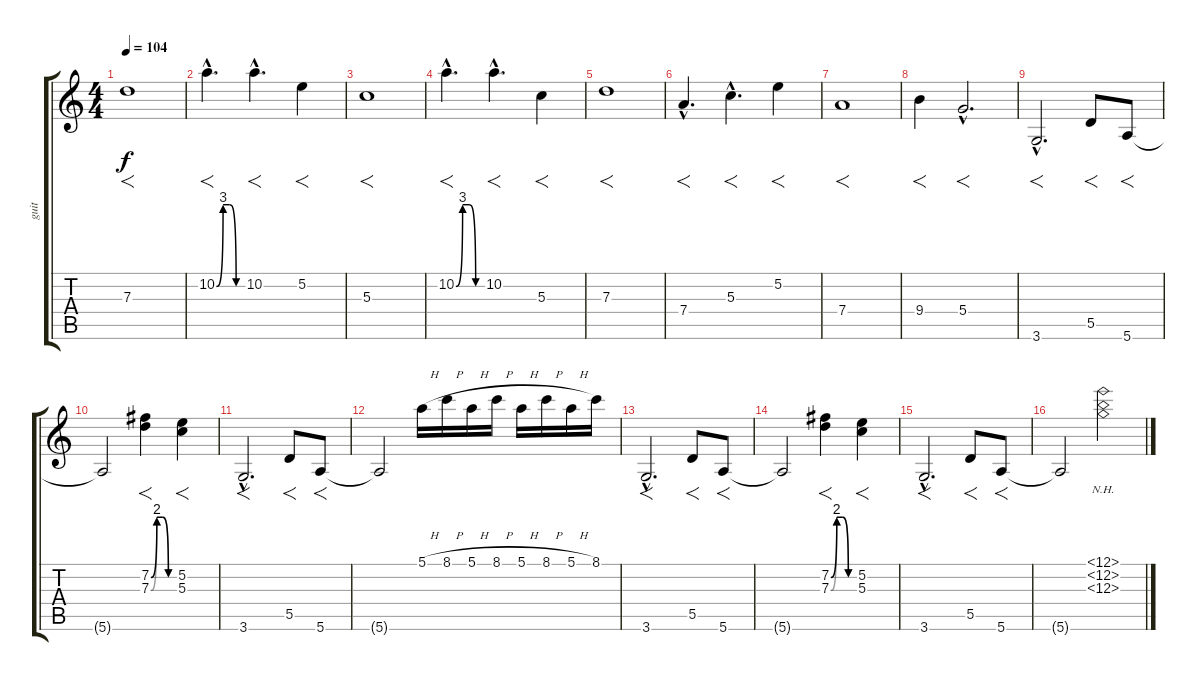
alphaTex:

\track ("guit" "guit") {instrument distortionguitar}
\staff {score tabs}
\tuning (E4 B3 G3 D3 A2 E2) {hide}
\ts (4 4)
\tempo 104
\clef g2
\ks c
7.3.1{f dy f} |
10.2{be (custom 0 0 15 12 30 12 45 0 60 0) hac}.4{f d} 10.2{hac}.4{f d} 5.2.4{f} |
5.3.1{f} |
10.2{be (custom 0 0 15 12 30 12 45 0 60 0) hac}.4{f d} 10.2{hac}.4{f d} 5.3.4{f} |
7.3.1{f} |
7.4{hac}.4{f d} 5.3{hac}.4{f d} 5.2.4{f} |
7.4.1{f} |
9.4.4{f} 5.4{hac}.2{f d} |
3.6{hac}.2{f d} 5.5.8{f} 5.6.8{f} |
5.6{t}.2 (7.2{be (custom 0 0 15 8 30 8 45 0 60 0)} 7.3{be (custom 0 0 15 8 30 8 45 0 60 0)}).4{f} (5.2 5.3).4{f} |
3.6{hac}.2{f d} 5.5.8{f} 5.6.8{f} |
5.6{t}.2 5.1{h}.16 8.1{h}.16 5.1{h}.16 8.1{h}.16 5.1{h}.16 8.1{h}.16 5.1{h}.16 8.1.16 |
3.6{hac}.2{f d} 5.5.8{f} 5.6.8{f} |
5.6{t}.2 (7.2{be (custom 0 0 15 8 30 8 45 0 60 0)} 7.3{be (custom 0 0 15 8 30 8 45 0 60 0)}).4{f} (5.2 5.3).4{f} |
3.6{hac}.2{f d} 5.5.8{f} 5.6.8{f} |
5.6{t}.2 (12.1{nh} 12.2{nh} 12.3{nh}).2
